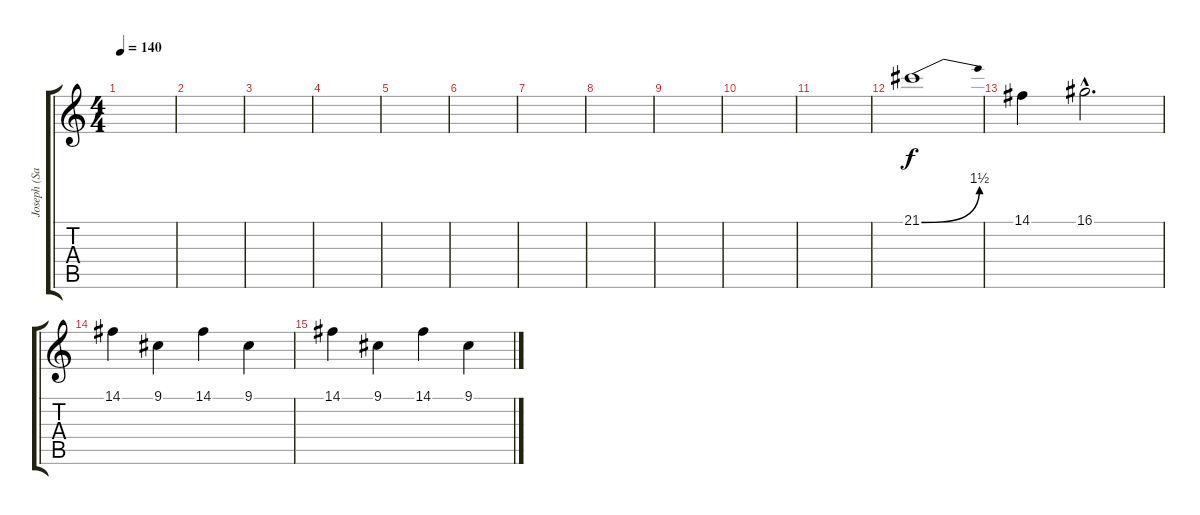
\track ("Joseph (Sampler)" "Joseph (Sa") {instrument stringensemble1}
\staff {score tabs}
\tuning (E4 B3 G3 D3 A2 E2) {hide}
\ts (4 4)
\tempo 140
\clef g2
\ks c
|
|
|
|
|
|
|
|
|
|
|
21.1{be (bend 0 0 60 6)}.1 |
14.1.4 16.1{hac}.2{d} |
14.1.4 9.1.4 14.1.4 9.1.4 |
14.1.4 9.1.4 14.1.4 9.1.4
